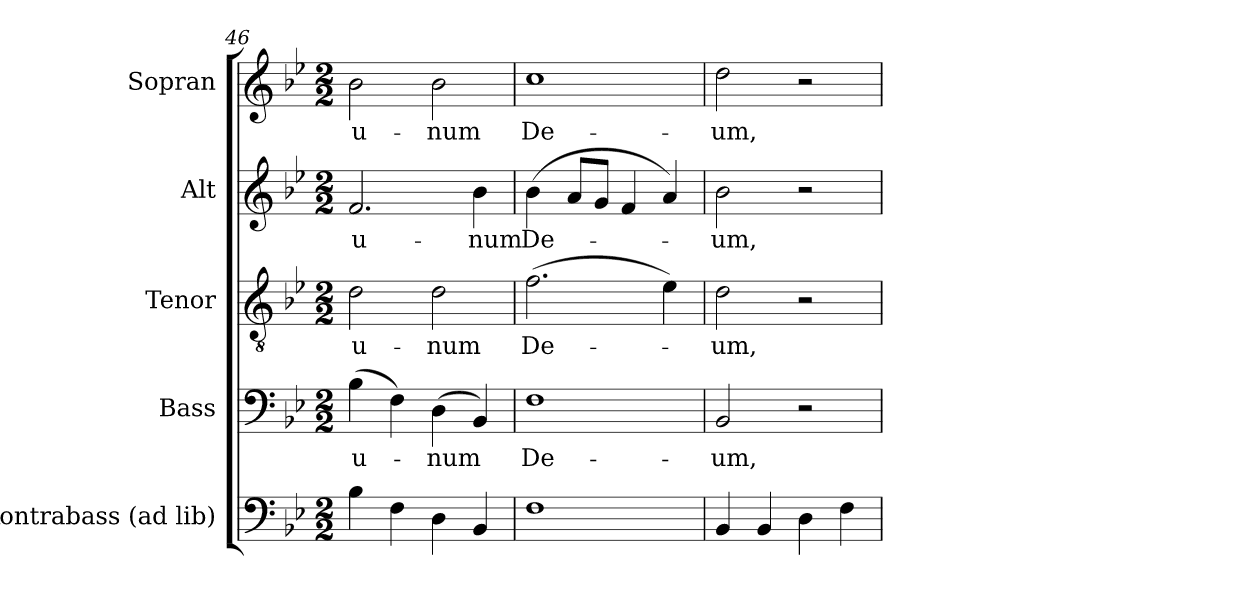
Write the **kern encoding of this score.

**kern	**kern	**text	**kern	**text	**kern	**text	**kern	**text
*part5	*part4	*part4	*part3	*part3	*part2	*part2	*part1	*part1
*staff5	*staff4	*staff4	*staff3	*staff3	*staff2	*staff2	*staff1	*staff1
*I"Kontrabass (ad lib)	*I"Bass	*	*I"Tenor	*	*I"Alt	*	*I"Sopran	*
*I'Kb.	*I'B.	*	*I'T.	*	*I'A.	*	*I'S.	*
*clefF4	*clefF4	*	*clefGv2	*	*clefG2	*	*clefG2	*
*ITrd7c12	*	*	*	*	*	*	*	*
*k[b-e-]	*k[b-e-]	*	*k[b-e-]	*	*k[b-e-]	*	*k[b-e-]	*
*B-:	*B-:	*	*B-:	*	*B-:	*	*B-:	*
*M2/2	*M2/2	*	*M2/2	*	*M2/2	*	*M2/2	*
=46	=46	=46	=46	=46	=46	=46	=46	=46
!	!	!LO:LY:b	!	!LO:LY:b	!	!LO:LY:b	!	!LO:LY:b
4BB-\	(>4B-\	u-	2d\	u-	2.f/	u-	2b-\	u-
4FF\	4F\)	.	.	.	.	.	.	.
!	!	!LO:LY:b	!	!LO:LY:b	!	!	!	!LO:LY:b
4DD\	(>4D\	-num	2d\	-num	.	.	2b-\	-num
!	!	!	!	!	!	!LO:LY:b	!	!
4BBB-/	4BB-/)	.	.	.	4b-\	-num	.	.
=47	=47	=47	=47	=47	=47	=47	=47	=47
!	!	!LO:LY:b	!	!LO:LY:b	!	!LO:LY:b	!	!LO:LY:b
1FF	1F	De-	(>2.f\	De-	(>4b-\	De-	1cc	De-
.	.	.	.	.	8a/L	.	.	.
.	.	.	.	.	8g/J	.	.	.
.	.	.	.	.	4f/	.	.	.
.	.	.	4e-\)	.	4a/)	.	.	.
=48	=48	=48	=48	=48	=48	=48	=48	=48
!	!	!LO:LY:b	!	!LO:LY:b	!	!LO:LY:b	!	!LO:LY:b
4BBB-/	2BB-/	-um,	2d\	-um,	2b-\	-um,	2dd\	-um,
4BBB-/	.	.	.	.	.	.	.	.
4DD\	2r	.	2r	.	2r	.	2r	.
4FF\	.	.	.	.	.	.	.	.
=	=	=	=	=	=	=	=	=
*-	*-	*-	*-	*-	*-	*-	*-	*-
